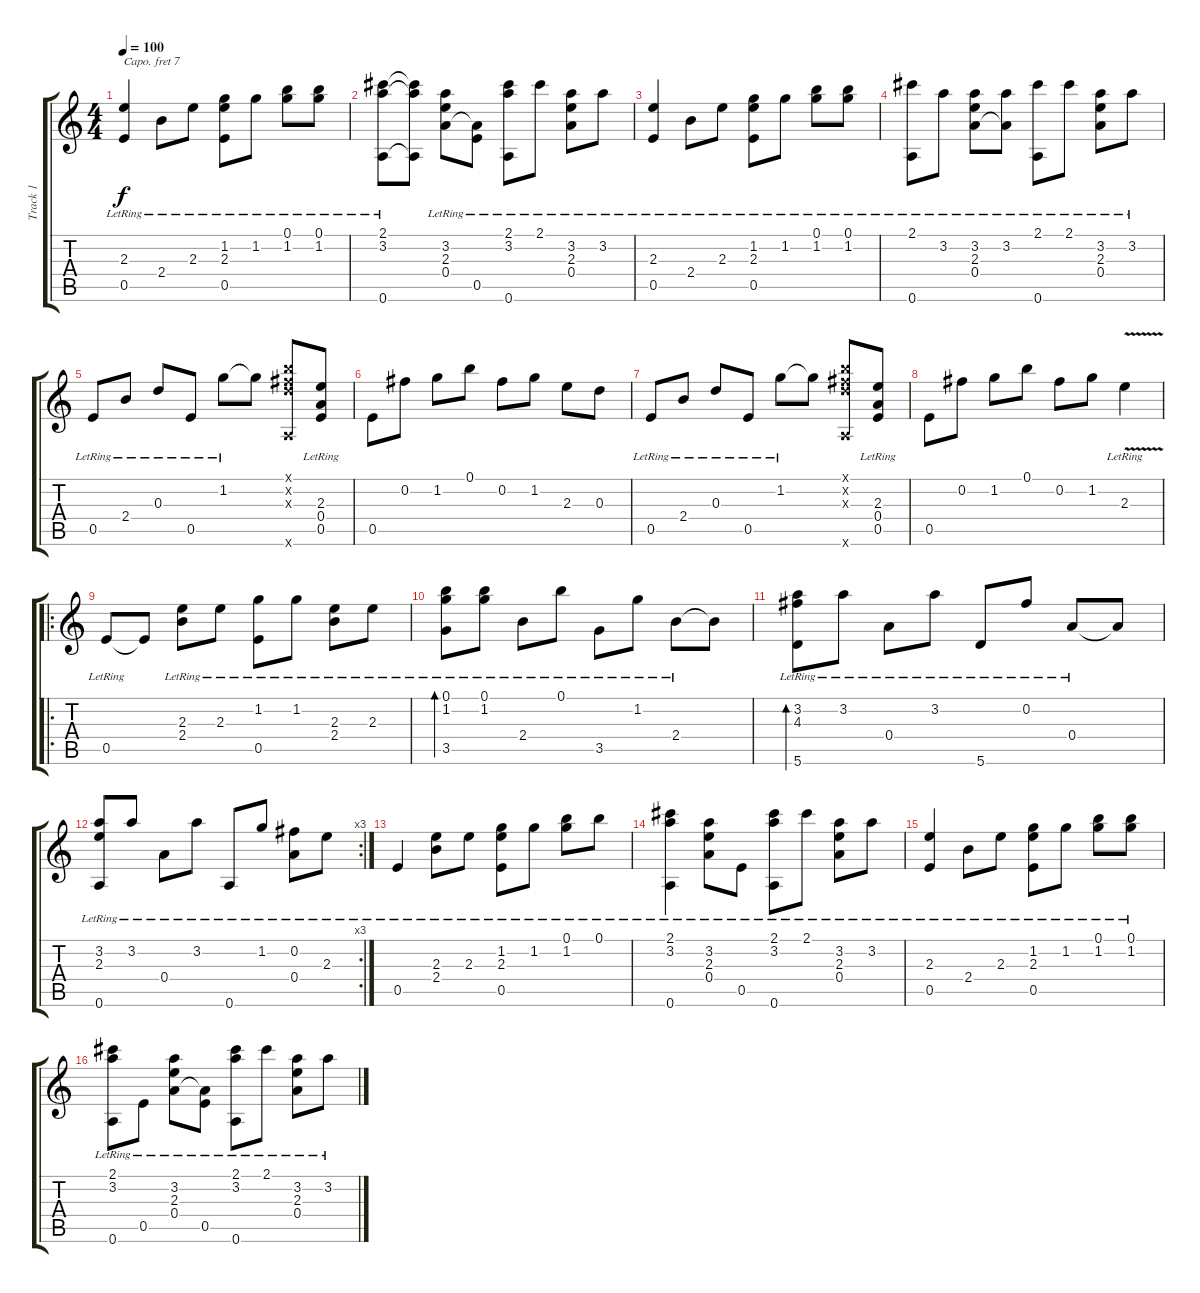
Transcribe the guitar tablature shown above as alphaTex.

\track ("Track 1" "Track 1") {instrument acousticguitarsteel}
\staff {score tabs}
\capo 7
\tuning (E4 B3 G3 D3 A2 D2) {hide}
\ts (4 4)
\tempo 100
\clef g2
\ks c
(2.3{lr} 0.5{lr}).4{dy f} 2.4{lr}.8 2.3{lr}.8 (1.2{lr} 2.3{lr} 0.5{lr}).8 1.2{lr}.8 (0.1{lr} 1.2{lr}).8 (0.1{lr} 1.2{lr}).8 |
(2.1{lr} 3.2{lr} 0.6{lr}).8 (2.1{t} 3.2{t} 0.6{t}).8 (3.2{lr} 2.3{lr} 0.4{lr}).8 (0.4{t} 0.5{lr}).8 (2.1{lr} 3.2{lr} 0.6{lr}).8 2.1{lr}.8 (3.2{lr} 2.3{lr} 0.4{lr}).8 3.2{lr}.8 |
(2.3{lr} 0.5{lr}).4 2.4{lr}.8 2.3{lr}.8 (1.2{lr} 2.3{lr} 0.5{lr}).8 1.2{lr}.8 (0.1{lr} 1.2{lr}).8 (0.1{lr} 1.2{lr}).8 |
(2.1{lr} 0.6{lr}).8 3.2{lr}.8 (3.2{lr} 2.3{lr} 0.4{lr}).8 (3.2{lr} 0.4{t}).8 (2.1{lr} 0.6{lr}).8 2.1{lr}.8 (3.2{lr} 2.3{lr} 0.4{lr}).8 3.2{lr}.8 |
0.5{lr}.8 2.4{lr}.8 0.3{lr}.8 0.5{lr}.8 1.2{lr}.8 1.2{t}.8 (0.1{x} 0.2{x} 0.3{x} 0.6{x}).8 (2.3{lr} 0.4 0.5{lr}).8 |
0.5.8 0.2.8 1.2.8 0.1.8 0.2.8 1.2.8 2.3.8 0.3.8 |
0.5{lr}.8 2.4{lr}.8 0.3{lr}.8 0.5{lr}.8 1.2{lr}.8 1.2{t}.8 (0.1{x} 0.2{x} 0.3{x} 0.6{x}).8 (2.3{lr} 0.4 0.5{lr}).8 |
0.5.8 0.2.8 1.2.8 0.1.8 0.2.8 1.2.8 2.3{v lr}.4 |
\ro
0.5{lr}.8 0.5{t}.8 (2.3{lr} 2.4{lr}).8 2.3{lr}.8 (1.2{lr} 0.5{lr}).8 1.2{lr}.8 (2.3{lr} 2.4{lr}).8 2.3{lr}.8 |
(0.1{lr} 1.2{lr} 3.5{lr}).8{bd 120} (0.1{lr} 1.2{lr}).8 2.4{lr}.8 0.1{lr}.8 3.5{lr}.8 1.2{lr}.8 2.4{lr}.8 2.4{t}.8 |
(3.2{lr} 4.3{lr} 5.6{lr}).8{bd 120} 3.2{lr}.8 0.4{lr}.8 3.2{lr}.8 5.6{lr}.8 0.2{lr}.8 0.4{lr}.8 0.4{t}.8 |
\rc 3
(3.2{lr} 2.3{lr} 0.6{lr}).8 3.2{lr}.8 0.4{lr}.8 3.2{lr}.8 0.6{lr}.8 1.2{lr}.8 (0.2{lr} 0.4{lr}).8 2.3{lr}.8 |
0.5{lr}.4 (2.3{lr} 2.4{lr}).8 2.3{lr}.8 (1.2{lr} 2.3{lr} 0.5{lr}).8 1.2{lr}.8 (0.1{lr} 1.2{lr}).8 0.1{lr}.8 |
(2.1{lr} 3.2{lr} 0.6{lr}).4 (3.2{lr} 2.3{lr} 0.4{lr}).8 0.5{lr}.8 (2.1{lr} 3.2{lr} 0.6{lr}).8 2.1{lr}.8 (3.2{lr} 2.3{lr} 0.4{lr}).8 3.2{lr}.8 |
(2.3{lr} 0.5{lr}).4 2.4{lr}.8 2.3{lr}.8 (1.2{lr} 2.3{lr} 0.5{lr}).8 1.2{lr}.8 (0.1{lr} 1.2{lr}).8 (0.1{lr} 1.2{lr}).8 |
(2.1{lr} 3.2{lr} 0.6{lr}).8 0.5{lr}.8 (3.2{lr} 2.3{lr} 0.4{lr}).8 (0.4{t} 0.5{lr}).8 (2.1{lr} 3.2{lr} 0.6{lr}).8 2.1{lr}.8 (3.2{lr} 2.3{lr} 0.4{lr}).8 3.2{lr}.8
